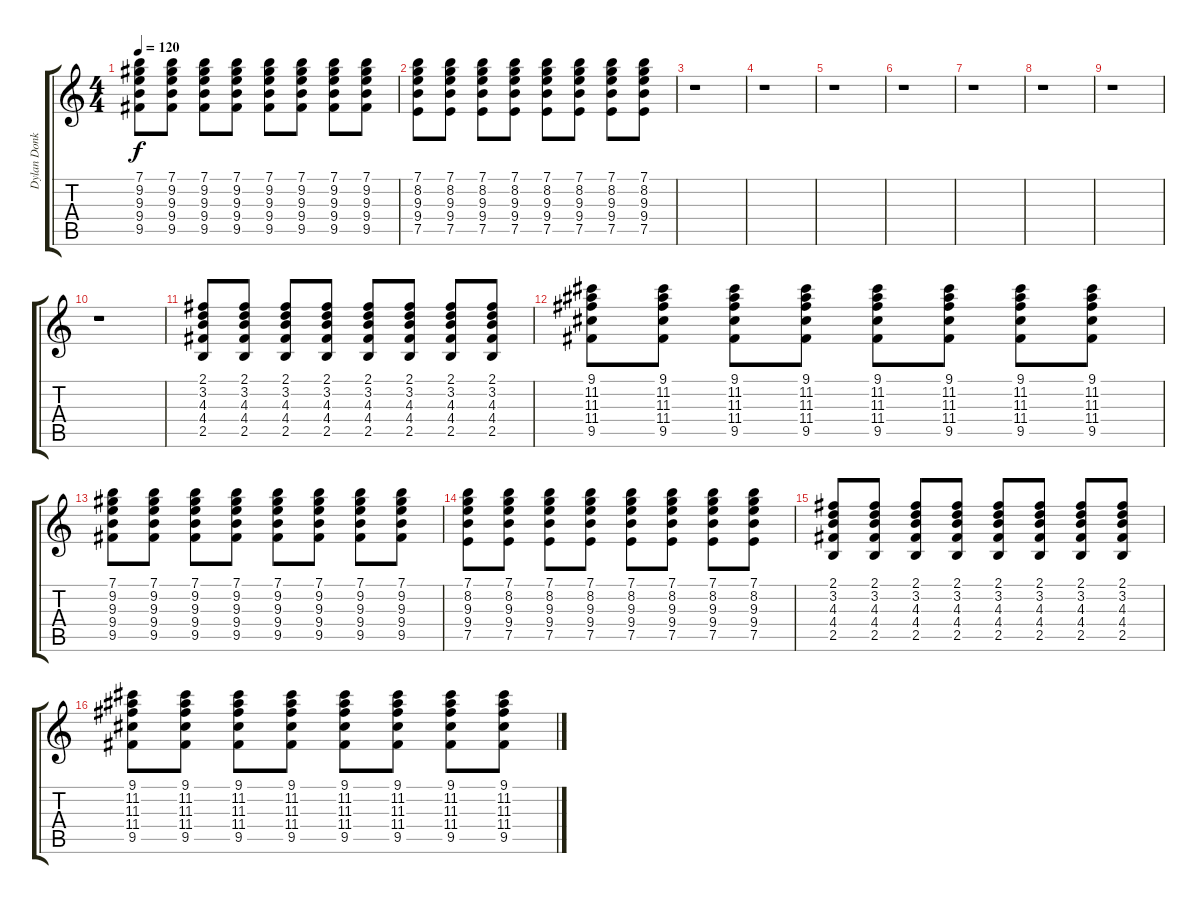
\track ("Dylan Donkin" "Dylan Donk") {instrument acousticguitarsteel}
\staff {score tabs}
\tuning (E4 B3 G3 D3 A2 E2) {hide}
\ts (4 4)
\tempo 120
\clef g2
\ks c
(7.1 9.2 9.3 9.4 9.5).8{dy f} (7.1 9.2 9.3 9.4 9.5).8 (7.1 9.2 9.3 9.4 9.5).8 (7.1 9.2 9.3 9.4 9.5).8 (7.1 9.2 9.3 9.4 9.5).8 (7.1 9.2 9.3 9.4 9.5).8 (7.1 9.2 9.3 9.4 9.5).8 (7.1 9.2 9.3 9.4 9.5).8 |
(7.1 8.2 9.3 9.4 7.5).8 (7.1 8.2 9.3 9.4 7.5).8 (7.1 8.2 9.3 9.4 7.5).8 (7.1 8.2 9.3 9.4 7.5).8 (7.1 8.2 9.3 9.4 7.5).8 (7.1 8.2 9.3 9.4 7.5).8 (7.1 8.2 9.3 9.4 7.5).8 (7.1 8.2 9.3 9.4 7.5).8 |
r.1 |
r.1 |
r.1 |
r.1 |
r.1 |
r.1 |
r.1 |
r.1 |
(2.1 3.2 4.3 4.4 2.5).8 (2.1 3.2 4.3 4.4 2.5).8 (2.1 3.2 4.3 4.4 2.5).8 (2.1 3.2 4.3 4.4 2.5).8 (2.1 3.2 4.3 4.4 2.5).8 (2.1 3.2 4.3 4.4 2.5).8 (2.1 3.2 4.3 4.4 2.5).8 (2.1 3.2 4.3 4.4 2.5).8 |
(9.1 11.2 11.3 11.4 9.5).8 (9.1 11.2 11.3 11.4 9.5).8 (9.1 11.2 11.3 11.4 9.5).8 (9.1 11.2 11.3 11.4 9.5).8 (9.1 11.2 11.3 11.4 9.5).8 (9.1 11.2 11.3 11.4 9.5).8 (9.1 11.2 11.3 11.4 9.5).8 (9.1 11.2 11.3 11.4 9.5).8 |
(7.1 9.2 9.3 9.4 9.5).8 (7.1 9.2 9.3 9.4 9.5).8 (7.1 9.2 9.3 9.4 9.5).8 (7.1 9.2 9.3 9.4 9.5).8 (7.1 9.2 9.3 9.4 9.5).8 (7.1 9.2 9.3 9.4 9.5).8 (7.1 9.2 9.3 9.4 9.5).8 (7.1 9.2 9.3 9.4 9.5).8 |
(7.1 8.2 9.3 9.4 7.5).8 (7.1 8.2 9.3 9.4 7.5).8 (7.1 8.2 9.3 9.4 7.5).8 (7.1 8.2 9.3 9.4 7.5).8 (7.1 8.2 9.3 9.4 7.5).8 (7.1 8.2 9.3 9.4 7.5).8 (7.1 8.2 9.3 9.4 7.5).8 (7.1 8.2 9.3 9.4 7.5).8 |
(2.1 3.2 4.3 4.4 2.5).8 (2.1 3.2 4.3 4.4 2.5).8 (2.1 3.2 4.3 4.4 2.5).8 (2.1 3.2 4.3 4.4 2.5).8 (2.1 3.2 4.3 4.4 2.5).8 (2.1 3.2 4.3 4.4 2.5).8 (2.1 3.2 4.3 4.4 2.5).8 (2.1 3.2 4.3 4.4 2.5).8 |
(9.1 11.2 11.3 11.4 9.5).8 (9.1 11.2 11.3 11.4 9.5).8 (9.1 11.2 11.3 11.4 9.5).8 (9.1 11.2 11.3 11.4 9.5).8 (9.1 11.2 11.3 11.4 9.5).8 (9.1 11.2 11.3 11.4 9.5).8 (9.1 11.2 11.3 11.4 9.5).8 (9.1 11.2 11.3 11.4 9.5).8
